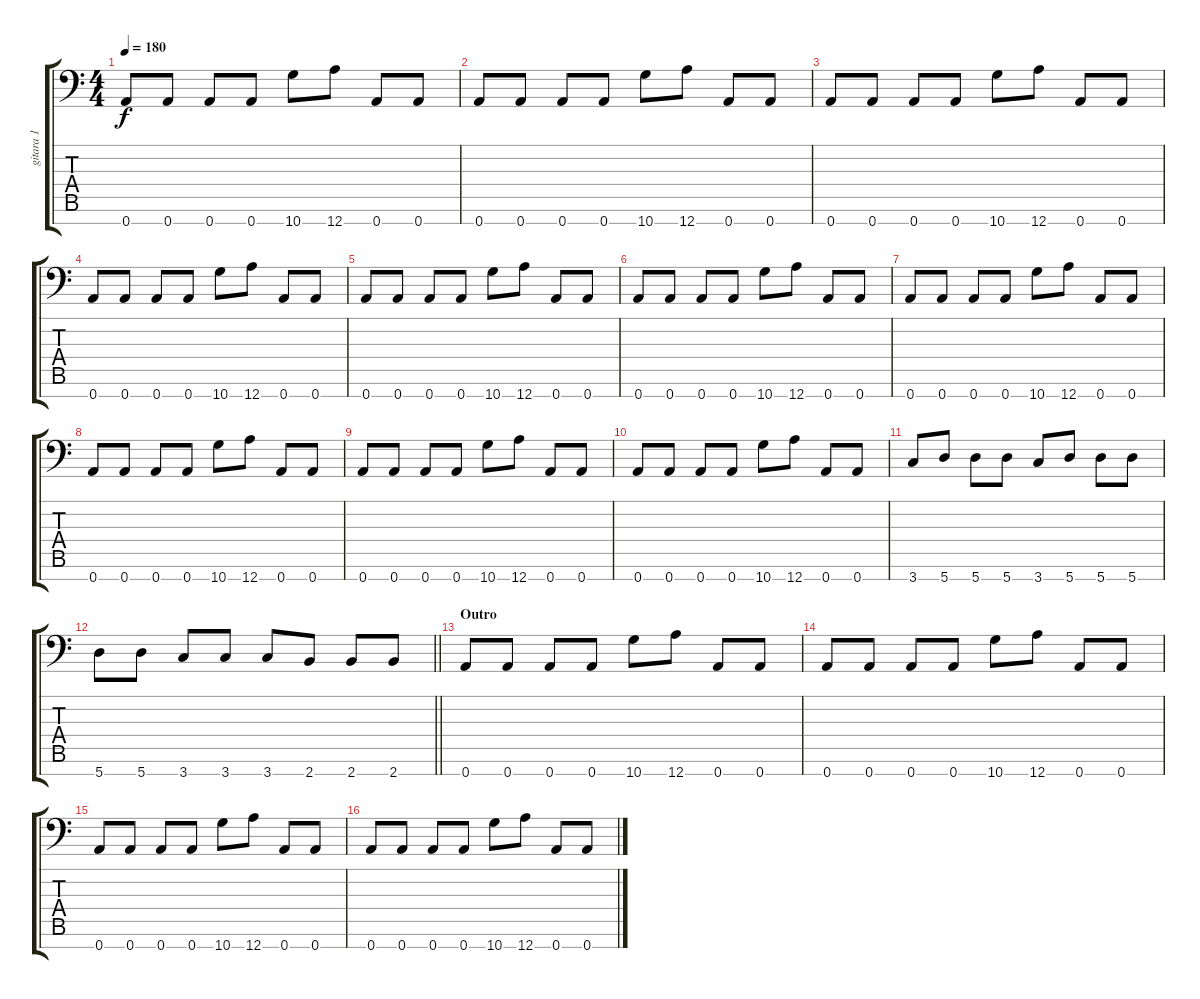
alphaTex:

\track ("gitara 1" "gitara 1") {instrument distortionguitar}
\staff {score tabs}
\tuning (E4 B3 G3 D3 A2 E2 A1) {hide}
\ts (4 4)
\tempo 180
\clef f4
\ks c
0.7.8{dy f} 0.7.8 0.7.8 0.7.8 10.7.8 12.7.8 0.7.8 0.7.8 |
0.7.8 0.7.8 0.7.8 0.7.8 10.7.8 12.7.8 0.7.8 0.7.8 |
0.7.8 0.7.8 0.7.8 0.7.8 10.7.8 12.7.8 0.7.8 0.7.8 |
0.7.8 0.7.8 0.7.8 0.7.8 10.7.8 12.7.8 0.7.8 0.7.8 |
0.7.8 0.7.8 0.7.8 0.7.8 10.7.8 12.7.8 0.7.8 0.7.8 |
0.7.8 0.7.8 0.7.8 0.7.8 10.7.8 12.7.8 0.7.8 0.7.8 |
0.7.8 0.7.8 0.7.8 0.7.8 10.7.8 12.7.8 0.7.8 0.7.8 |
0.7.8 0.7.8 0.7.8 0.7.8 10.7.8 12.7.8 0.7.8 0.7.8 |
0.7.8 0.7.8 0.7.8 0.7.8 10.7.8 12.7.8 0.7.8 0.7.8 |
0.7.8 0.7.8 0.7.8 0.7.8 10.7.8 12.7.8 0.7.8 0.7.8 |
3.7.8 5.7.8 5.7.8 5.7.8 3.7.8 5.7.8 5.7.8 5.7.8 |
\barLineRight lightlight
5.7.8 5.7.8 3.7.8 3.7.8 3.7.8 2.7.8 2.7.8 2.7.8 |
\section ("" "Outro")
0.7.8 0.7.8 0.7.8 0.7.8 10.7.8 12.7.8 0.7.8 0.7.8 |
0.7.8 0.7.8 0.7.8 0.7.8 10.7.8 12.7.8 0.7.8 0.7.8 |
0.7.8 0.7.8 0.7.8 0.7.8 10.7.8 12.7.8 0.7.8 0.7.8 |
0.7.8 0.7.8 0.7.8 0.7.8 10.7.8 12.7.8 0.7.8 0.7.8
